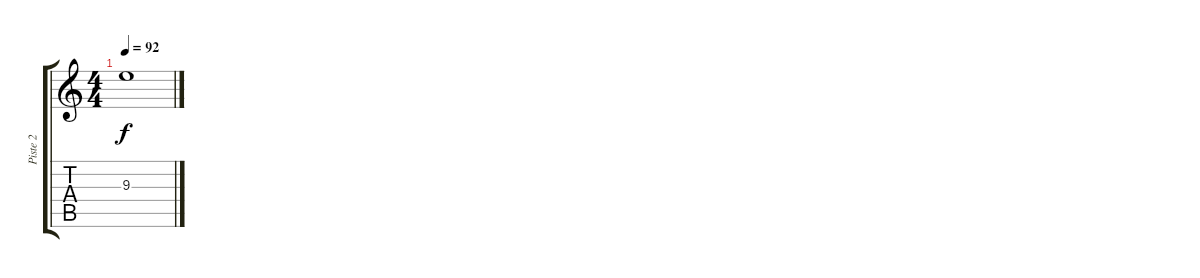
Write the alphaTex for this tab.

\track ("Piste 2" "Piste 2") {instrument acousticguitarsteel}
\staff {score tabs}
\tuning (E4 B3 G3 D3 A2 E2) {hide}
\ts (4 4)
\tempo 92
\clef g2
\ks c
9.3{t}.1{dy f}
